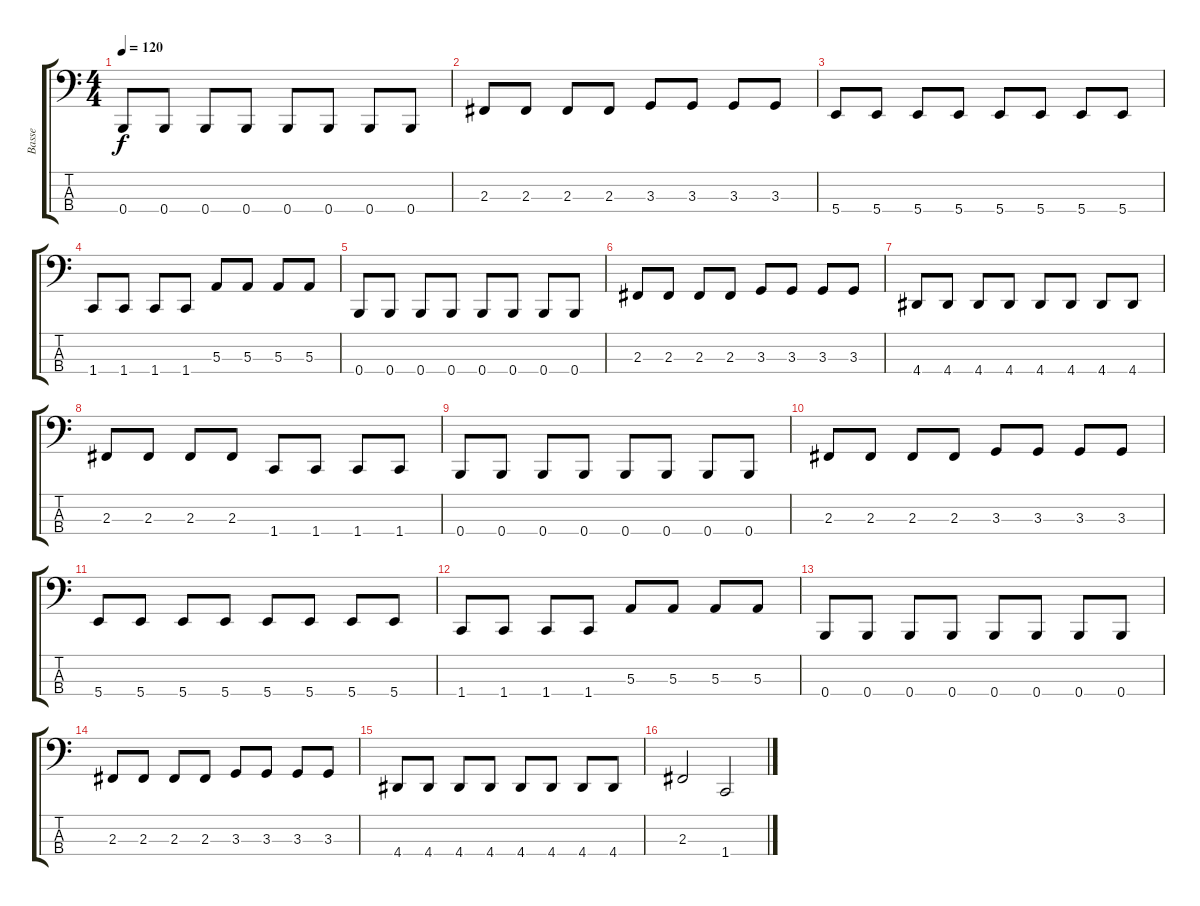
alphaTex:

\track ("Basse" "Basse") {instrument electricbasspick}
\staff {score tabs}
\tuning (D2 A1 E1 B0) {hide}
\ts (4 4)
\tempo 120
\clef f4
\ks c
0.4.8{dy f} 0.4.8 0.4.8 0.4.8 0.4.8 0.4.8 0.4.8 0.4.8 |
2.3.8 2.3.8 2.3.8 2.3.8 3.3.8 3.3.8 3.3.8 3.3.8 |
5.4.8 5.4.8 5.4.8 5.4.8 5.4.8 5.4.8 5.4.8 5.4.8 |
1.4.8 1.4.8 1.4.8 1.4.8 5.3.8 5.3.8 5.3.8 5.3.8 |
0.4.8 0.4.8 0.4.8 0.4.8 0.4.8 0.4.8 0.4.8 0.4.8 |
2.3.8 2.3.8 2.3.8 2.3.8 3.3.8 3.3.8 3.3.8 3.3.8 |
4.4.8 4.4.8 4.4.8 4.4.8 4.4.8 4.4.8 4.4.8 4.4.8 |
2.3.8 2.3.8 2.3.8 2.3.8 1.4.8 1.4.8 1.4.8 1.4.8 |
0.4.8 0.4.8 0.4.8 0.4.8 0.4.8 0.4.8 0.4.8 0.4.8 |
2.3.8 2.3.8 2.3.8 2.3.8 3.3.8 3.3.8 3.3.8 3.3.8 |
5.4.8 5.4.8 5.4.8 5.4.8 5.4.8 5.4.8 5.4.8 5.4.8 |
1.4.8 1.4.8 1.4.8 1.4.8 5.3.8 5.3.8 5.3.8 5.3.8 |
0.4.8 0.4.8 0.4.8 0.4.8 0.4.8 0.4.8 0.4.8 0.4.8 |
2.3.8 2.3.8 2.3.8 2.3.8 3.3.8 3.3.8 3.3.8 3.3.8 |
4.4.8 4.4.8 4.4.8 4.4.8 4.4.8 4.4.8 4.4.8 4.4.8 |
2.3.2 1.4.2
